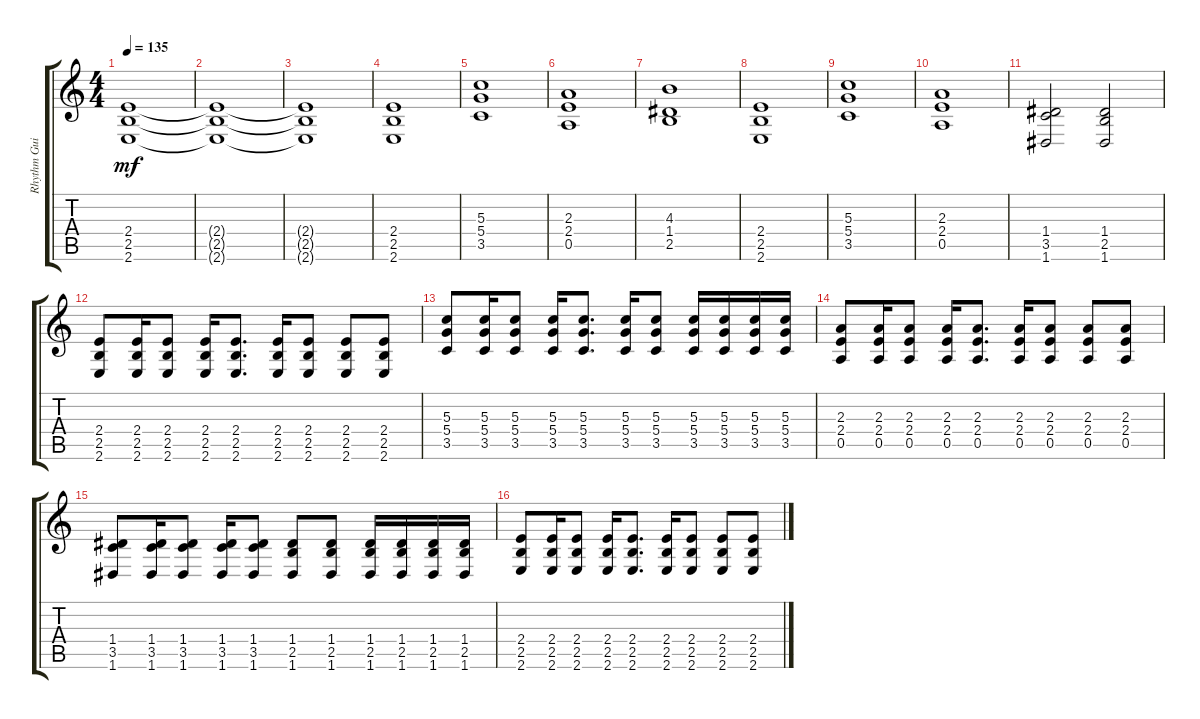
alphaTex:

\track ("Rhythm Guitar (L)" "Rhythm Gui") {instrument electricbassfinger}
\staff {score tabs}
\tuning (E4 B3 G3 D3 A2 D2) {hide}
\ts (4 4)
\tempo 135
\clef g2
\ks c
(2.4{t} 2.5{t} 2.6{t}).1{dy mf} |
(2.4{t} 2.5{t} 2.6{t}).1 |
(2.4{t} 2.5{t} 2.6{t}).1 |
(2.4 2.5 2.6).1 |
(5.3 5.4 3.5).1 |
(2.3 2.4 0.5).1 |
(4.3 1.4 2.5).1 |
(2.4 2.5 2.6).1 |
(5.3 5.4 3.5).1 |
(2.3 2.4 0.5).1 |
(1.4 3.5 1.6).2 (1.4 2.5 1.6).2 |
(2.4 2.5 2.6).8 (2.4 2.5 2.6).16 (2.4 2.5 2.6).8 (2.4 2.5 2.6).16 (2.4 2.5 2.6).8{d} (2.4 2.5 2.6).16 (2.4 2.5 2.6).8 (2.4 2.5 2.6).8 (2.4 2.5 2.6).8 |
(5.3 5.4 3.5).8 (5.3 5.4 3.5).16 (5.3 5.4 3.5).8 (5.3 5.4 3.5).16 (5.3 5.4 3.5).8{d} (5.3 5.4 3.5).16 (5.3 5.4 3.5).8 (5.3 5.4 3.5).16 (5.3 5.4 3.5).16 (5.3 5.4 3.5).16 (5.3 5.4 3.5).16 |
(2.3 2.4 0.5).8 (2.3 2.4 0.5).16 (2.3 2.4 0.5).8 (2.3 2.4 0.5).16 (2.3 2.4 0.5).8{d} (2.3 2.4 0.5).16 (2.3 2.4 0.5).8 (2.3 2.4 0.5).8 (2.3 2.4 0.5).8 |
(1.4 3.5 1.6).8 (1.4 3.5 1.6).16 (1.4 3.5 1.6).8 (1.4 3.5 1.6).16 (1.4 3.5 1.6).8 (1.4 2.5 1.6).8 (1.4 2.5 1.6).8 (1.4 2.5 1.6).16 (1.4 2.5 1.6).16 (1.4 2.5 1.6).16 (1.4 2.5 1.6).16 |
(2.4 2.5 2.6).8 (2.4 2.5 2.6).16 (2.4 2.5 2.6).8 (2.4 2.5 2.6).16 (2.4 2.5 2.6).8{d} (2.4 2.5 2.6).16 (2.4 2.5 2.6).8 (2.4 2.5 2.6).8 (2.4 2.5 2.6).8
